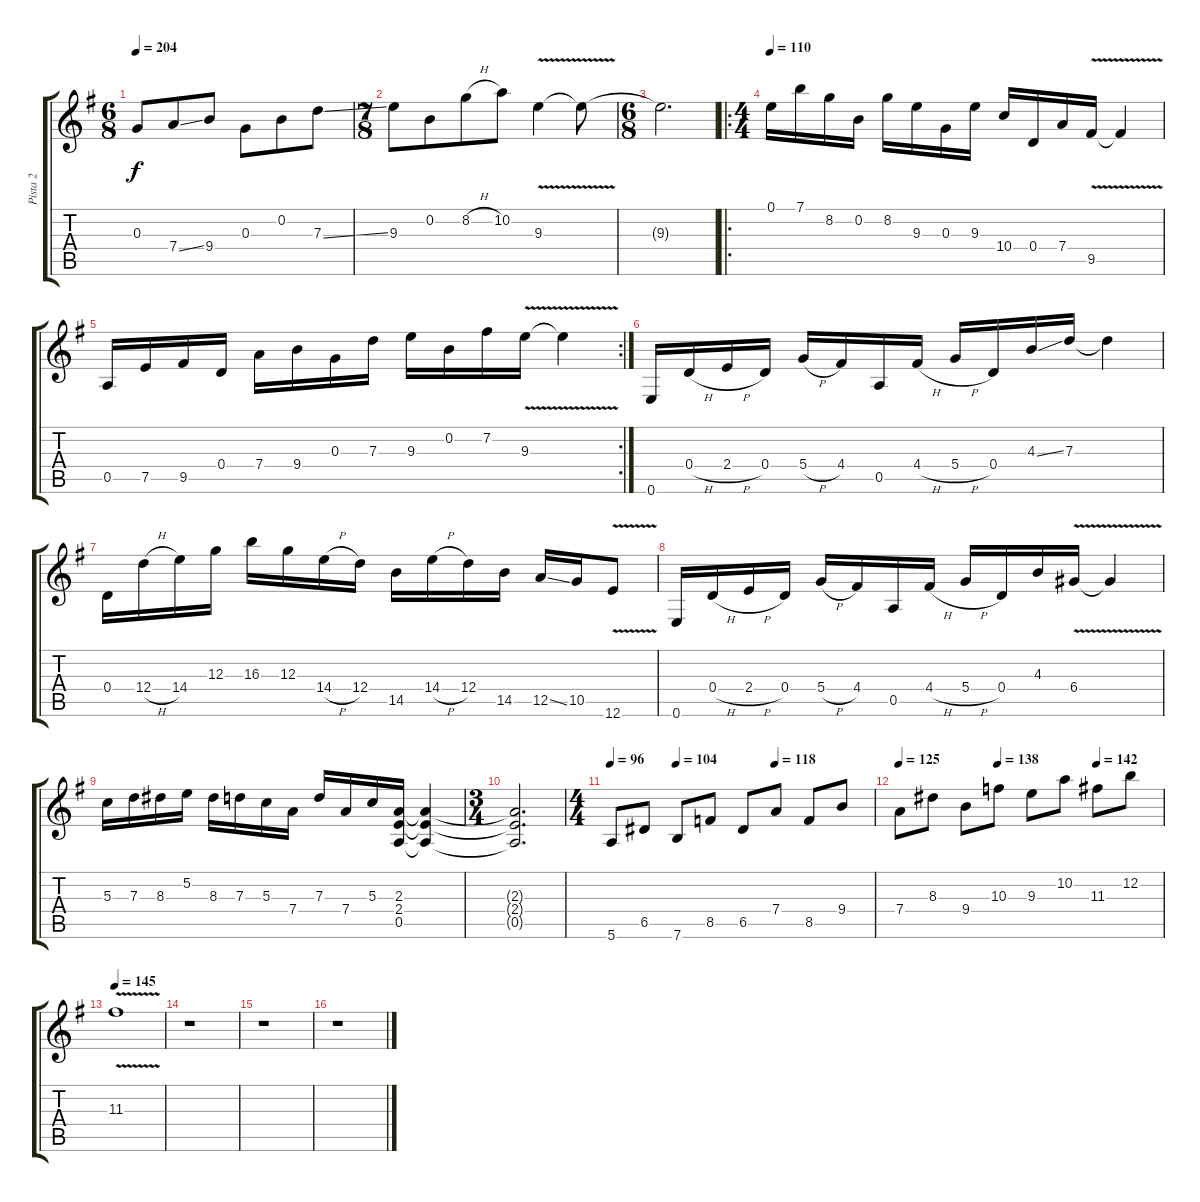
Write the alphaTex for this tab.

\track ("Pista 2" "Pista 2") {instrument electricguitarclean}
\staff {score tabs}
\tuning (E4 B3 G3 D3 A2 E2) {hide}
\ts (6 8)
\tempo 204
\clef g2
\ks g
0.3.8{dy f} 7.4{ss}.8 9.4.8 0.3.8 0.2.8 7.3{ss}.8 |
\ts (7 8)
9.3.8 0.2.8 8.2{h}.8 10.2.8 9.3{v}.4 9.3{t}.8 |
\ts (6 8)
9.3{t}.2{d} |
\ro
\ts (4 4)
\tempo 110
0.1.16 7.1.16 8.2.16 0.2.16 8.2.16 9.3.16 0.3.16 9.3.16 10.4.16 0.4.16 7.4.16 9.5{v}.16 9.5{t}.4 |
\rc 2
0.5.16 7.5.16 9.5.16 0.4.16 7.4.16 9.4.16 0.3.16 7.3.16 9.3.16 0.2.16 7.2.16 9.3{v}.16 9.3{t}.4 |
0.6.16 0.4{h}.16 2.4{h}.16 0.4.16 5.4{h}.16 4.4.16 0.5.16 4.4{h}.16 5.4{h}.16 0.4.16 4.3{ss}.16 7.3.16 7.3{t}.4 |
0.4.16 12.4{h}.16 14.4.16 12.3.16 16.3.16 12.3.16 14.4{h}.16 12.4.16 14.5.16 14.4{h}.16 12.4.16 14.5.16 12.5{ss}.16 10.5.16 12.6{v}.8 |
0.6.16 0.4{h}.16 2.4{h}.16 0.4.16 5.4{h}.16 4.4.16 0.5.16 4.4{h}.16 5.4{h}.16 0.4.16 4.3.16 6.4{v}.16 6.4{t}.4 |
5.3.16 7.3.16 8.3.16 5.2.16 8.3.16 7.3.16 5.3.16 7.4.16 7.3.16 7.4.16 5.3.16 (2.3 2.4 0.5).16 (2.3{t} 2.4{t} 0.5{t}).4 |
\ts (3 4)
(2.3{t} 2.4{t} 0.5{t}).2{d} |
\ts (4 4)
\tempo 96
\tempo (104 0.25)
\tempo (118 0.625)
5.6.8 6.5.8 7.6.8 8.5.8 6.5.8 7.4.8 8.5.8 9.4.8 |
\tempo 125
\tempo (138 0.375)
\tempo (142 0.75)
7.4.8 8.3.8 9.4.8 10.3.8 9.3.8 10.2.8 11.3.8 12.2.8 |
\tempo 145
11.3{v}.1 |
r.1 |
r.1 |
r.1
